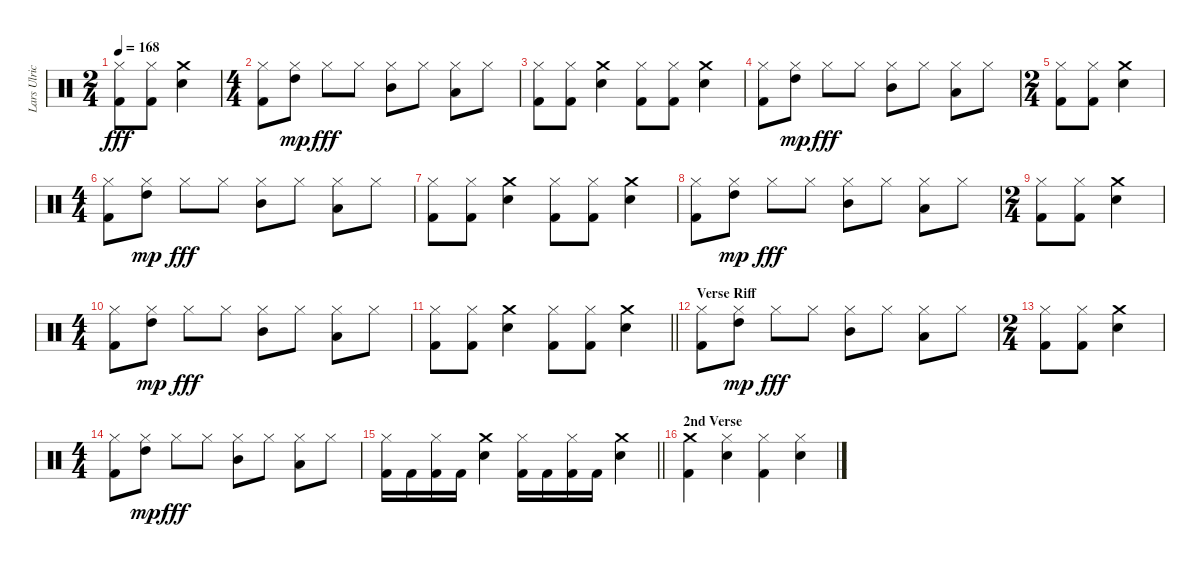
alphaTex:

\track ("Lars Ulrich" "Lars Ulric") {instrument percussion}
\staff {score}
\articulation defaults
\ts (2 4)
\tempo 168
\clef neutral
\ks c
("Kick (hit) 2" "Hi-Hat (closed)").8{dy fff} ("Kick (hit) 2" "Hi-Hat (closed)").8 ("Snare (hit) 2" "Crash medium (hit)").4 |
\ts (4 4)
("Hi-Hat (closed)" "Kick (hit) 2").8 ("High Tom (hit)" "Hi-Hat (closed)").8{dy mp balance 16} "Hi-Hat (closed)".8{dy fff balance 8} "Hi-Hat (closed)".8 ("Mid Tom (hit)" "Hi-Hat (closed)").8 "Hi-Hat (closed)".8 ("Low Tom (hit)" "Hi-Hat (closed)").8{balance 0} "Hi-Hat (closed)".8{balance 8} |
("Hi-Hat (closed)" "Kick (hit) 2").8 ("Hi-Hat (closed)" "Kick (hit) 2").8 ("Snare (hit) 2" "Crash medium (hit)").4 ("Kick (hit) 2" "Hi-Hat (closed)").8 ("Kick (hit) 2" "Hi-Hat (closed)").8 ("Crash medium (hit)" "Snare (hit) 2").4 |
("Hi-Hat (closed)" "Kick (hit) 2").8 ("High Tom (hit)" "Hi-Hat (closed)").8{dy mp balance 16} "Hi-Hat (closed)".8{dy fff balance 8} "Hi-Hat (closed)".8 ("Mid Tom (hit)" "Hi-Hat (closed)").8 "Hi-Hat (closed)".8 ("Low Tom (hit)" "Hi-Hat (closed)").8{balance 0} "Hi-Hat (closed)".8{balance 8} |
\ts (2 4)
("Kick (hit) 2" "Hi-Hat (closed)").8 ("Kick (hit) 2" "Hi-Hat (closed)").8 ("Snare (hit) 2" "Crash medium (hit)").4 |
\ts (4 4)
("Hi-Hat (closed)" "Kick (hit) 2").8 ("High Tom (hit)" "Hi-Hat (closed)").8{dy mp balance 16} "Hi-Hat (closed)".8{dy fff balance 8} "Hi-Hat (closed)".8 ("Mid Tom (hit)" "Hi-Hat (closed)").8 "Hi-Hat (closed)".8 ("Low Tom (hit)" "Hi-Hat (closed)").8{balance 0} "Hi-Hat (closed)".8{balance 8} |
("Hi-Hat (closed)" "Kick (hit) 2").8 ("Hi-Hat (closed)" "Kick (hit) 2").8 ("Snare (hit) 2" "Crash medium (hit)").4 ("Kick (hit) 2" "Hi-Hat (closed)").8 ("Kick (hit) 2" "Hi-Hat (closed)").8 ("Crash medium (hit)" "Snare (hit) 2").4 |
("Hi-Hat (closed)" "Kick (hit) 2").8 ("High Tom (hit)" "Hi-Hat (closed)").8{dy mp balance 16} "Hi-Hat (closed)".8{dy fff balance 8} "Hi-Hat (closed)".8 ("Mid Tom (hit)" "Hi-Hat (closed)").8 "Hi-Hat (closed)".8 ("Low Tom (hit)" "Hi-Hat (closed)").8{balance 0} "Hi-Hat (closed)".8{balance 8} |
\ts (2 4)
("Kick (hit) 2" "Hi-Hat (closed)").8 ("Kick (hit) 2" "Hi-Hat (closed)").8 ("Snare (hit) 2" "Crash medium (hit)").4 |
\ts (4 4)
("Hi-Hat (closed)" "Kick (hit) 2").8 ("High Tom (hit)" "Hi-Hat (closed)").8{dy mp balance 16} "Hi-Hat (closed)".8{dy fff balance 8} "Hi-Hat (closed)".8 ("Mid Tom (hit)" "Hi-Hat (closed)").8 "Hi-Hat (closed)".8 ("Low Tom (hit)" "Hi-Hat (closed)").8{balance 0} "Hi-Hat (closed)".8{balance 8} |
\barLineRight lightlight
("Hi-Hat (closed)" "Kick (hit) 2").8 ("Hi-Hat (closed)" "Kick (hit) 2").8 ("Snare (hit) 2" "Crash medium (hit)").4 ("Kick (hit) 2" "Hi-Hat (closed)").8 ("Kick (hit) 2" "Hi-Hat (closed)").8 ("Crash medium (hit)" "Snare (hit) 2").4 |
\section ("" "Verse Riff")
("Hi-Hat (closed)" "Kick (hit) 2").8 ("High Tom (hit)" "Hi-Hat (closed)").8{dy mp balance 16} "Hi-Hat (closed)".8{dy fff balance 8} "Hi-Hat (closed)".8 ("Mid Tom (hit)" "Hi-Hat (closed)").8 "Hi-Hat (closed)".8 ("Low Tom (hit)" "Hi-Hat (closed)").8{balance 0} "Hi-Hat (closed)".8{balance 8} |
\ts (2 4)
("Hi-Hat (closed)" "Kick (hit) 2").8 ("Hi-Hat (closed)" "Kick (hit) 2").8 ("Crash medium (hit)" "Snare (hit) 2").4 |
\ts (4 4)
("Hi-Hat (closed)" "Kick (hit) 2").8 ("High Tom (hit)" "Hi-Hat (closed)").8{dy mp balance 16} "Hi-Hat (closed)".8{dy fff balance 8} "Hi-Hat (closed)".8 ("Mid Tom (hit)" "Hi-Hat (closed)").8 "Hi-Hat (closed)".8 ("Low Tom (hit)" "Hi-Hat (closed)").8{balance 0} "Hi-Hat (closed)".8{balance 8} |
\barLineRight lightlight
("Kick (hit) 2" "Hi-Hat (closed)").16 "Kick (hit) 2".16 ("Kick (hit) 2" "Hi-Hat (closed)").16 "Kick (hit) 2".16 ("Snare (hit) 2" "Crash medium (hit)").4 ("Kick (hit) 2" "Hi-Hat (closed)").16 "Kick (hit) 2".16 ("Kick (hit) 2" "Hi-Hat (closed)").16 "Kick (hit) 2".16 ("Crash medium (hit)" "Snare (hit) 2").4 |
\section ("" "2nd Verse")
("Kick (hit) 2" "Crash medium (hit)").4 ("Hi-Hat (closed)" "Snare (hit) 2").4 ("Hi-Hat (closed)" "Kick (hit) 2").4 ("Snare (hit) 2" "Hi-Hat (closed)").4
